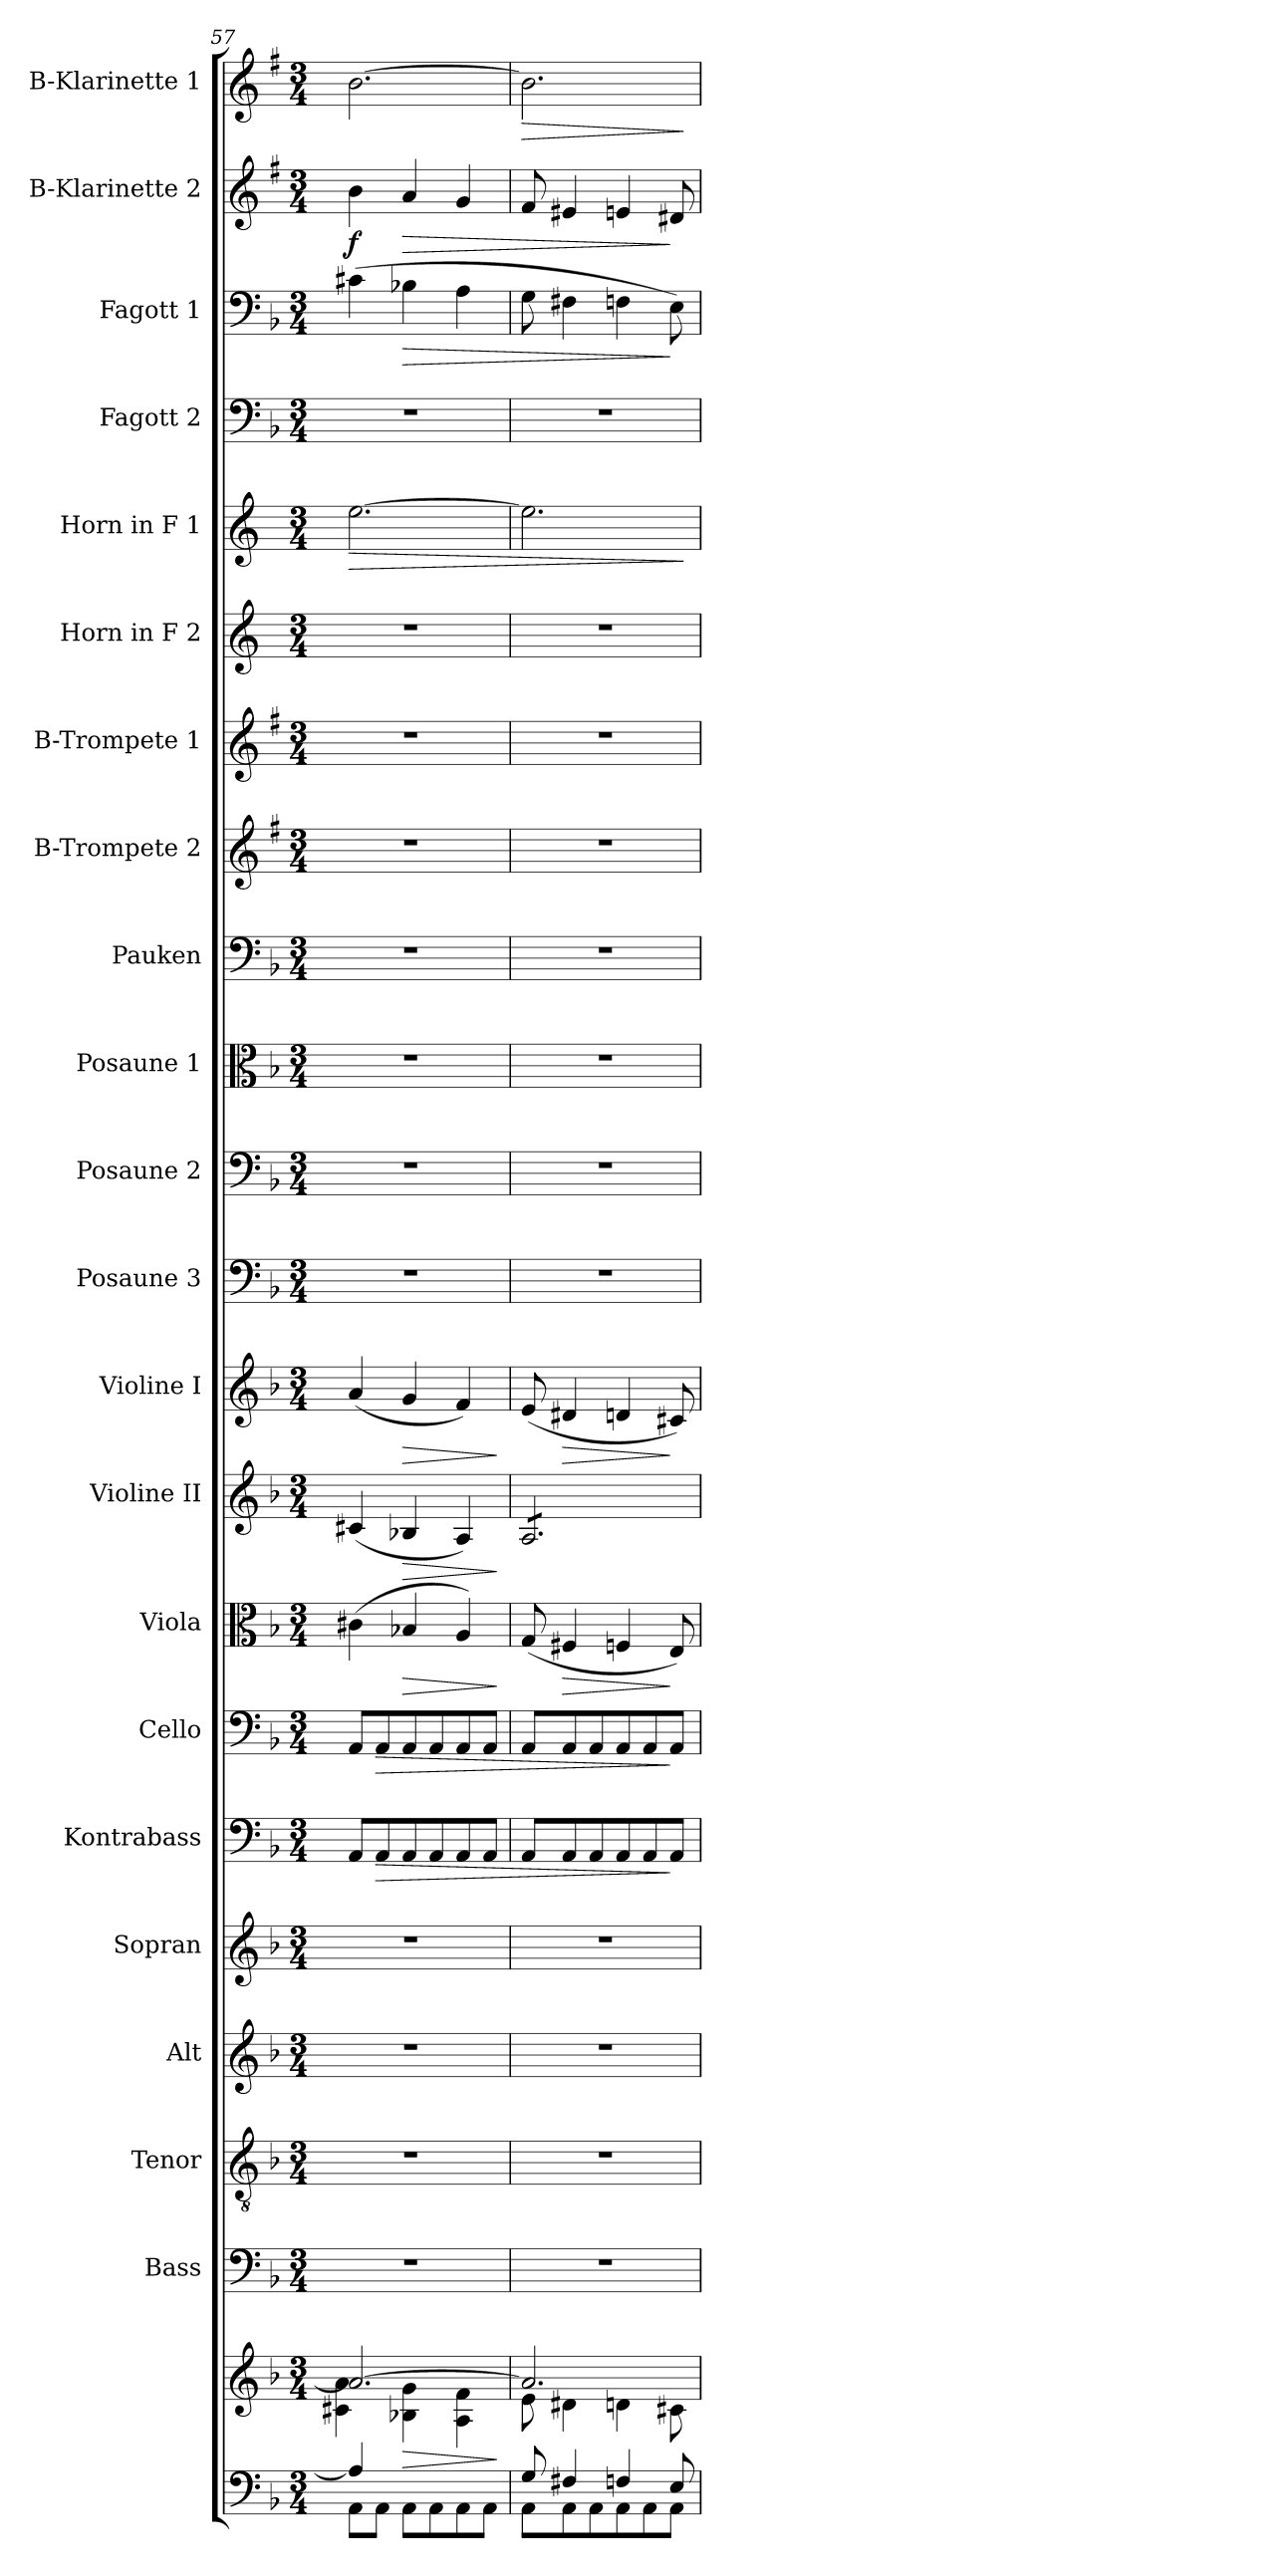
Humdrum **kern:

**kern	**kern	**dynam	**kern	**kern	**kern	**kern	**kern	**dynam	**kern	**dynam	**kern	**dynam	**kern	**dynam	**kern	**dynam	**kern	**kern	**kern	**kern	**kern	**kern	**kern	**kern	**dynam	**kern	**kern	**dynam	**kern	**dynam	**kern	**dynam
*part22	*part22	*part22	*part21	*part20	*part19	*part18	*part17	*part17	*part16	*part16	*part15	*part15	*part14	*part14	*part13	*part13	*part12	*part11	*part10	*part9	*part8	*part7	*part6	*part5	*part5	*part4	*part3	*part3	*part2	*part2	*part1	*part1
*staff23	*staff22	*staff22/23	*staff21	*staff20	*staff19	*staff18	*staff17	*staff17	*staff16	*staff16	*staff15	*staff15	*staff14	*staff14	*staff13	*staff13	*staff12	*staff11	*staff10	*staff9	*staff8	*staff7	*staff6	*staff5	*staff5	*staff4	*staff3	*staff3	*staff2	*staff2	*staff1	*staff1
*	*	*	*I"Bass	*I"Tenor	*I"Alt	*I"Sopran	*I"Kontrabass	*	*I"Cello	*	*I"Viola	*	*I"Violine II	*	*I"Violine I	*	*I"Posaune 3	*I"Posaune 2	*I"Posaune 1	*I"Pauken	*I"B-Trompete 2	*I"B-Trompete 1	*I"Horn in F 2	*I"Horn in F 1	*	*I"Fagott 2	*I"Fagott 1	*	*I"B-Klarinette 2	*	*I"B-Klarinette 1	*
*	*	*	*I'B.	*I'T.	*I'A.	*I'S.	*I'Kb.	*	*	*	*I'Vla.	*	*I'Vl. II	*	*I'Vl. I	*	*I'Pos. 3	*I'Pos. 2	*I'Pos. 1	*I'Pk.	*I'B Trp. 2	*I'B Trp. 1	*	*	*	*I'Fg. 2	*I'Fg. 1	*	*I'B Kl. 2	*	*I'B Kl. 1	*
*clefF4	*clefG2	*	*clefF4	*clefGv2	*clefG2	*clefG2	*clefF4	*	*clefF4	*	*clefC3	*	*clefG2	*	*clefG2	*	*clefF4	*clefF4	*clefC3	*clefF4	*clefG2	*clefG2	*clefG2	*clefG2	*	*clefF4	*clefF4	*	*clefG2	*	*clefG2	*
*	*	*	*	*	*	*	*ITrd7c12	*	*	*	*	*	*	*	*	*	*	*	*	*	*ITrd1c2	*ITrd1c2	*ITrd4c7	*ITrd4c7	*	*	*	*	*ITrd1c2	*	*ITrd1c2	*
*k[b-]	*k[b-]	*	*k[b-]	*k[b-]	*k[b-]	*k[b-]	*k[b-]	*	*k[b-]	*	*k[b-]	*	*k[b-]	*	*k[b-]	*	*k[b-]	*k[b-]	*k[b-]	*k[b-]	*k[b-]	*k[b-]	*k[b-]	*k[b-]	*	*k[b-]	*k[b-]	*	*k[b-]	*	*k[b-]	*
*F:	*F:	*	*F:	*F:	*F:	*F:	*F:	*	*F:	*	*F:	*	*F:	*	*F:	*	*F:	*F:	*F:	*F:	*F:	*F:	*F:	*F:	*	*F:	*F:	*	*F:	*	*F:	*
*M3/4	*M3/4	*	*M3/4	*M3/4	*M3/4	*M3/4	*M3/4	*	*M3/4	*	*M3/4	*	*M3/4	*	*M3/4	*	*M3/4	*M3/4	*M3/4	*M3/4	*M3/4	*M3/4	*M3/4	*M3/4	*	*M3/4	*M3/4	*	*M3/4	*	*M3/4	*
=57	=57	=57	=57	=57	=57	=57	=57	=57	=57	=57	=57	=57	=57	=57	=57	=57	=57	=57	=57	=57	=57	=57	=57	=57	=57	=57	=57	=57	=57	=57	=57	=57
*^	*^	*	*	*	*	*	*	*	*	*	*	*	*	*	*	*	*	*	*	*	*	*	*	*	*	*	*	*	*	*	*	*
!	!	!	!	!	!	!	!	!	!	!	!	!	!	!	!	!	!	!	!	!	!	!	!	!	!	!	!LO:HP:b	!	!	!	!	!LO:DY:b	!	!
4A/]	8AA\L	2.a/_	4c#X\ 4a\	.	2.r	2.r	2.r	2.r	8AAA/L	.	8AA/L	.	(>4c#X\	.	(<4c#X/	.	(<4a/	.	2.r	2.r	2.r	2.r	2.r	2.r	2.r	[2.a\	>	2.r	(>4c#X\	.	4a\	f	[2.a\	.
!	!	!	!	!	!	!	!	!	!	!LO:HP:b	!	!LO:HP:b	!	!	!	!	!	!	!	!	!	!	!	!	!	!	!	!	!	!	!	!	!	!
.	8AA\J	.	.	.	.	.	.	.	8AAA/	>	8AA/	>	.	.	.	.	.	.	.	.	.	.	.	.	.	.	.	.	.	.	.	.	.	.
!	!	!	!	!LO:HP:b	!	!	!	!	!	!	!	!	!	!LO:HP:b	!	!LO:HP:b	!	!LO:HP:b	!	!	!	!	!	!	!	!	!	!	!	!LO:HP:b	!	!LO:HP:b	!	!
2ryy	8AA\L	.	4B-X\ 4g\	>	.	.	.	.	8AAA/	.	8AA/	.	4B-X/	>	4B-X/	>	4g/	>	.	.	.	.	.	.	.	.	.	.	4B-X\	>	4g/	>	.	.
.	8AA\	.	.	.	.	.	.	.	8AAA/	.	8AA/	.	.	.	.	.	.	.	.	.	.	.	.	.	.	.	.	.	.	.	.	.	.	.
.	8AA\	.	4A\ 4f\	.	.	.	.	.	8AAA/	.	8AA/	.	4A/)	.	4A/)	.	4f/)	.	.	.	.	.	.	.	.	.	.	.	4A\	.	4f/	.	.	.
.	8AA\J	.	.	.	.	.	.	.	8AAA/J	.	8AA/J	.	.	.	.	.	.	.	.	.	.	.	.	.	.	.	.	.	.	.	.	.	.	.
*v	*v	*	*	*	*	*	*	*	*	*	*	*	*	*	*	*	*	*	*	*	*	*	*	*	*	*	*	*	*	*	*	*	*	*
*	*v	*v	*	*	*	*	*	*	*	*	*	*	*	*	*	*	*	*	*	*	*	*	*	*	*	*	*	*	*	*	*	*	*
.	.	]	.	.	.	.	.	.	.	.	.	]	.	]	.	]	.	.	.	.	.	.	.	.	.	.	.	.	.	.	.	.
=58	=58	=58	=58	=58	=58	=58	=58	=58	=58	=58	=58	=58	=58	=58	=58	=58	=58	=58	=58	=58	=58	=58	=58	=58	=58	=58	=58	=58	=58	=58	=58	=58
*^	*^	*	*	*	*	*	*	*	*	*	*	*	*	*	*	*	*	*	*	*	*	*	*	*	*	*	*	*	*	*	*	*
!	!	!	!	!	!	!	!	!	!	!	!	!	!	!	!	!	!	!	!	!	!	!	!	!	!	!	!	!	!	!	!	!	!	!LO:HP:b
*	*	*	*	*	*	*	*	*	*	*	*	*	*	*	*tremolo	*	*	*	*	*	*	*	*	*	*	*	*	*	*	*	*	*	*	*
8G/	8AA\L	2.a/]	8e\	.	2.r	2.r	2.r	2.r	8AAA/L	.	8AA/L	.	(<8G/	.	8A/L	.	(<8e/	.	2.r	2.r	2.r	2.r	2.r	2.r	2.r	2.a\]	.	2.r	8G\	.	8e/	.	2.a\]	>
!	!	!	!	!	!	!	!	!	!	!	!	!	!	!LO:HP:b	!	!	!	!LO:HP:b	!	!	!	!	!	!	!	!	!	!	!	!	!	!	!	!
4F#X/	8AA\	.	4d#X\	.	.	.	.	.	8AAA/	.	8AA/	.	4F#X/	>	8A/	.	4d#X/	>	.	.	.	.	.	.	.	.	.	.	4F#X\	.	4d#X/	.	.	.
.	8AA\	.	.	.	.	.	.	.	8AAA/	.	8AA/	.	.	.	8A/	.	.	.	.	.	.	.	.	.	.	.	.	.	.	.	.	.	.	.
4Fn/	8AA\	.	4dn\	.	.	.	.	.	8AAA/	.	8AA/	.	4Fn/	.	8A/	.	4dn/	.	.	.	.	.	.	.	.	.	.	.	4Fn\	.	4dn/	.	.	.
.	8AA\	.	.	.	.	.	.	.	8AAA/	.	8AA/	.	.	.	8A/	.	.	.	.	.	.	.	.	.	.	.	.	.	.	.	.	.	.	.
8E/	8AA\J	.	8c#X\	.	.	.	.	.	8AAA/J	]	8AA/J	]	8E/)	]	8A/J	.	8c#X/)	]	.	.	.	.	.	.	.	.	.	.	8E\)	]	8c#X/	]	.	.
*	*	*	*	*	*	*	*	*	*	*	*	*	*	*	*Xtremolo	*	*	*	*	*	*	*	*	*	*	*	*	*	*	*	*	*	*	*
*v	*v	*	*	*	*	*	*	*	*	*	*	*	*	*	*	*	*	*	*	*	*	*	*	*	*	*	*	*	*	*	*	*	*	*
*	*v	*v	*	*	*	*	*	*	*	*	*	*	*	*	*	*	*	*	*	*	*	*	*	*	*	*	*	*	*	*	*	*	*
.	.	.	.	.	.	.	.	.	.	.	.	.	.	.	.	.	.	.	.	.	.	.	.	.	]	.	.	.	.	.	.	]
=	=	=	=	=	=	=	=	=	=	=	=	=	=	=	=	=	=	=	=	=	=	=	=	=	=	=	=	=	=	=	=	=
*-	*-	*-	*-	*-	*-	*-	*-	*-	*-	*-	*-	*-	*-	*-	*-	*-	*-	*-	*-	*-	*-	*-	*-	*-	*-	*-	*-	*-	*-	*-	*-	*-
